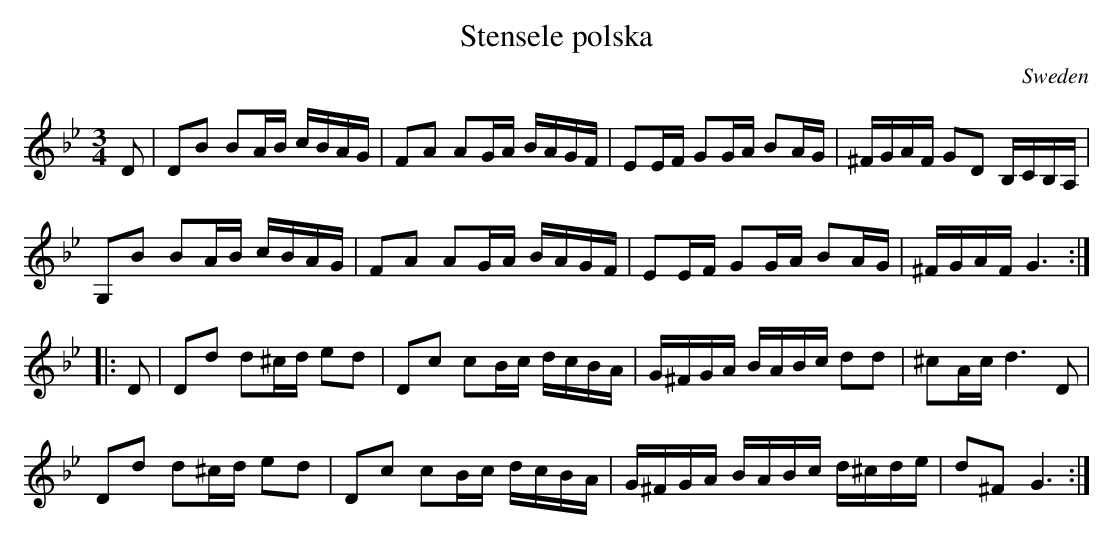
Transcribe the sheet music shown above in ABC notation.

X:1
T:Stensele polska
O:Sweden
M:3/4
L:1/16
K:Gm
D2|\
D2B2 B2AB cBAG|F2A2 A2GA BAGF|\
E2EF G2GA B2AG|^FGAF G2D2 B,CB,A,|
G,2B2 B2AB cBAG|F2A2 A2GA BAGF|\
E2EF G2GA B2AG|^FGAF G6::
D2|\
D2d2 d2^cd e2d2|D2c2 c2Bc dcBA|\
G^FGA BABc d2d2|^c2Ac d6D2|
D2d2 d2^cd e2d2|D2c2 c2Bc dcBA|\
G^FGA BABc d^cde|d2^F2 G6:|
